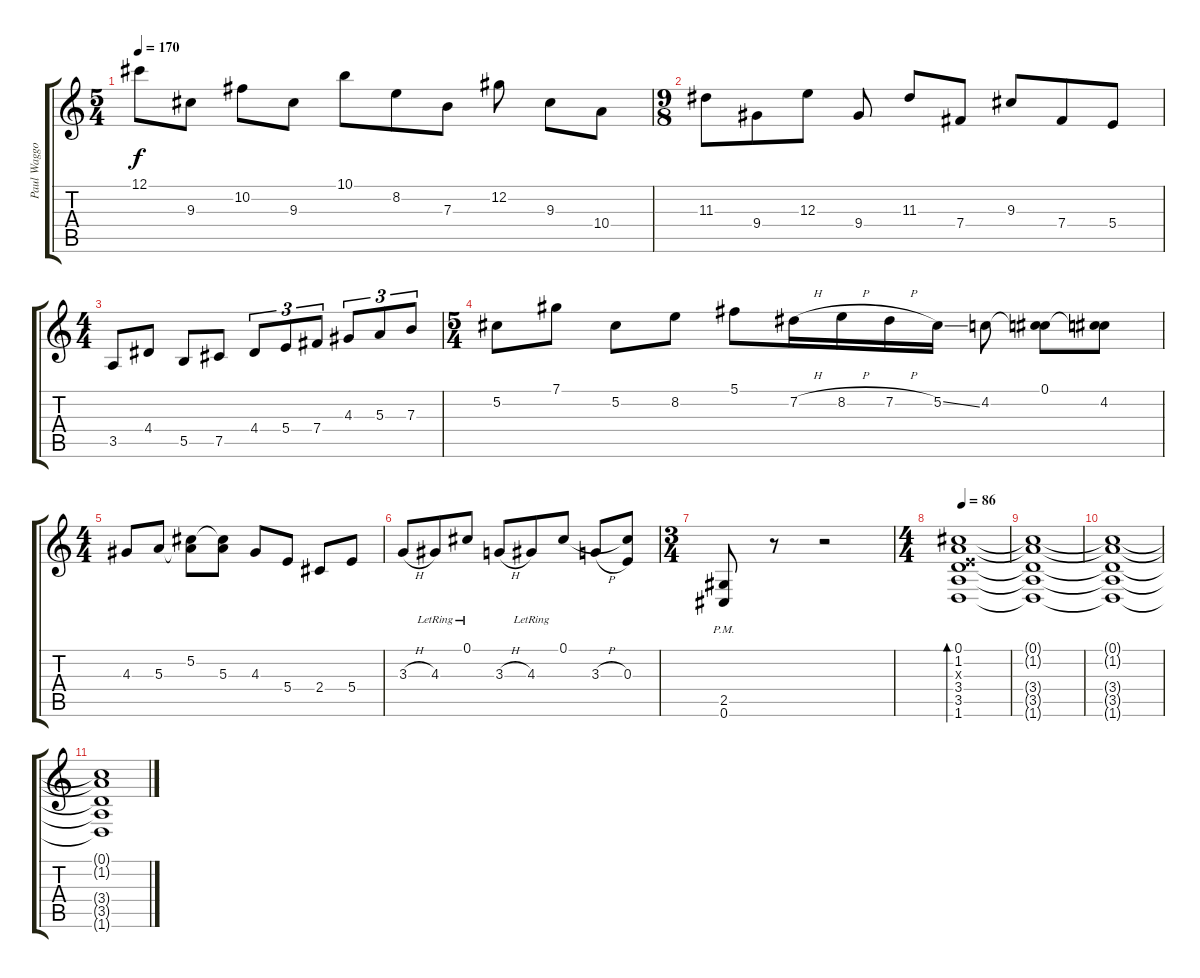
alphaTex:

\track ("Paul Waggoner" "Paul Waggo") {instrument distortionguitar}
\staff {score tabs}
\tuning (Db4 Ab3 E3 B2 Gb2 Db2) {hide}
\ts (5 4)
\tempo 170
\clef g2
\ks c
12.1.8{dy f balance 14} 9.3.8{beam split} 10.2.8{beam merge} 9.3.8{beam split} 10.1.8 8.2.8{beam merge} 7.3.8{beam split} 12.2.8 9.3.8{beam merge} 10.4.8 |
\ts (9 8)
11.3.8 9.4.8 12.3.8 9.4.8{beam split} 11.3.8{beam merge} 7.4.8{beam split} 9.3.8 7.4.8{beam merge} 5.4.8 |
\ts (4 4)
3.5.8 4.4.8 5.5.8 7.5.8 4.4.8{tu (3 2)} 5.4.8{tu (3 2)} 7.4.8{tu (3 2)} 4.3.8{tu (3 2)} 5.3.8{tu (3 2)} 7.3.8{tu (3 2)} |
\ts (5 4)
5.2.8 7.1.8{beam split} 5.2.8{beam merge} 8.2.8{beam split} 5.1.8{beam merge} 7.2{h}.16 8.2{h}.16{beam merge} 7.2{h}.16 5.2{ss}.16{beam split} 4.2.8 (0.1 4.2{t}).8 (0.1{t} 4.2).8 |
\ts (4 4)
4.3.8 5.3.8 (5.2 5.3{t}).8 (5.2{t} 5.3).8 4.3.8 5.4.8 2.4.8 5.4.8 |
3.3{h}.8 4.3{lr}.8{beam merge} 0.1{lr}.8{beam split} 3.3{h}.8{beam merge} 4.3{lr}.8 0.1.8 3.3{h}.8 (0.1{t} 0.3).8 |
\ts (3 4)
(2.5{pm} 0.6{pm}).8 r.8 r.2 |
\ts (4 4)
\tempo 86
(0.1 1.2 0.3{x} 3.4 3.5 1.6).1{bd 120 volume 2} |
(0.1{t} 1.2{t} 3.4{t} 3.5{t} 1.6{t}).1 |
(0.1{t} 1.2{t} 3.4{t} 3.5{t} 1.6{t}).1 |
(0.1{t} 1.2{t} 3.4{t} 3.5{t} 1.6{t}).1
